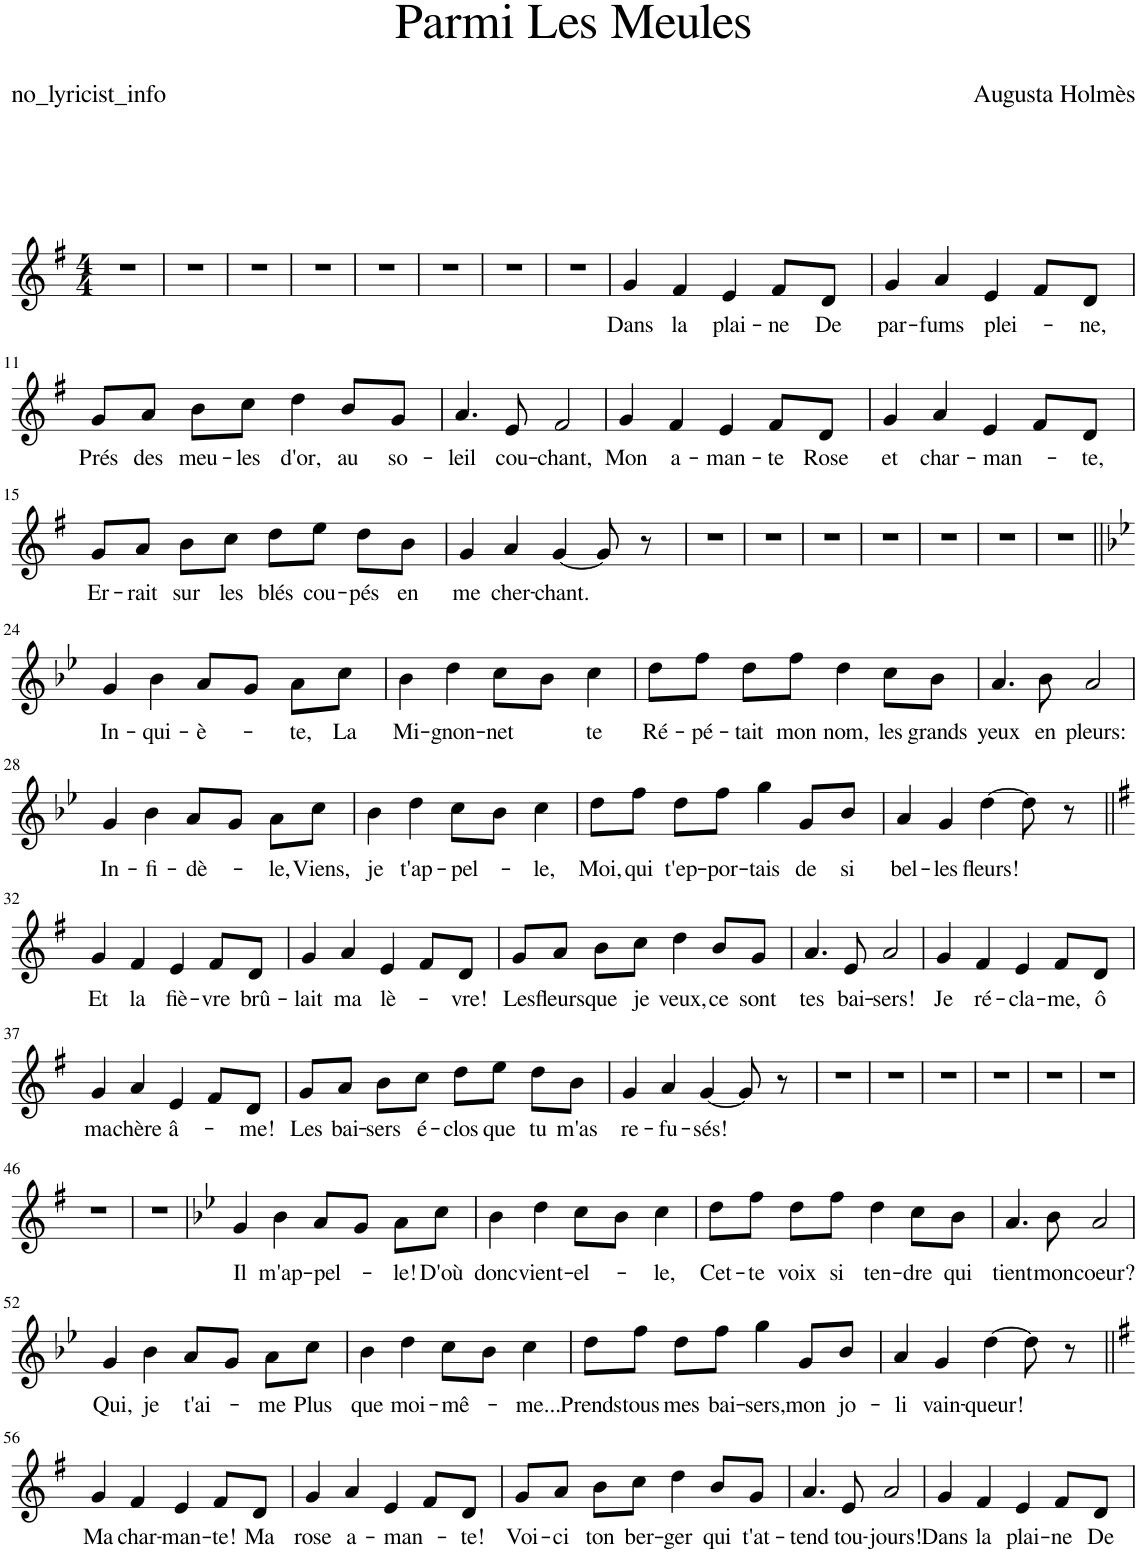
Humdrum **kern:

**kern	**text
*part1	*part1
*staff1	*staff1
*I"Piano	*
*I'Pno	*
*clefG2	*
*k[f#]	*
*M4/4	*
=1	=1
1r	.
=2	=2
1r	.
=3	=3
1r	.
=4	=4
1r	.
=5	=5
1r	.
=6	=6
1r	.
=7	=7
1r	.
=8	=8
1r	.
=9	=9
!	!LO:LY:b
4g/	Dans
!	!LO:LY:b
4f#/	la
!	!LO:LY:b
4e/	plai-
!	!LO:LY:b
8f#/L	-ne
!	!LO:LY:b
8d/J	De
=10	=10
!	!LO:LY:b
4g/	par-
!	!LO:LY:b
4a/	-fums
!	!LO:LY:b
4e/	plei-
8f#/L	.
!	!LO:LY:b
8d/J	-ne,
!!LO:LB:g=z
=11	=11
!	!LO:LY:b
8g/L	Prés
!	!LO:LY:b
8a/J	des
!	!LO:LY:b
8b\L	meu-
!	!LO:LY:b
8cc\J	-les
!	!LO:LY:b
4dd\	d'or,
!	!LO:LY:b
8b/L	au
!	!LO:LY:b
8g/J	so-
=12	=12
!	!LO:LY:b
4.a/	-leil
!	!LO:LY:b
8e/	cou-
!	!LO:LY:b
2f#/	-chant,
=13	=13
!	!LO:LY:b
4g/	Mon
!	!LO:LY:b
4f#/	a-
!	!LO:LY:b
4e/	-man-
!	!LO:LY:b
8f#/L	-te
!	!LO:LY:b
8d/J	Rose
=14	=14
!	!LO:LY:b
4g/	et
!	!LO:LY:b
4a/	char-
!	!LO:LY:b
4e/	-man-
8f#/L	.
!	!LO:LY:b
8d/J	-te,
!!LO:LB:g=z
=15	=15
!	!LO:LY:b
8g/L	Er-
!	!LO:LY:b
8a/J	-rait
!	!LO:LY:b
8b\L	sur
!	!LO:LY:b
8cc\J	les
!	!LO:LY:b
8dd\L	blés
!	!LO:LY:b
8ee\J	cou-
!	!LO:LY:b
8dd\L	-pés
!	!LO:LY:b
8b\J	en
=16	=16
!	!LO:LY:b
4g/	me
!	!LO:LY:b
4a/	cher-
!	!LO:LY:b
[4g/	-chant.
8g/]	.
8r	.
=17	=17
1r	.
=18	=18
1r	.
=19	=19
1r	.
=20	=20
1r	.
=21	=21
1r	.
=22	=22
1r	.
=23	=23
1r	.
!!LO:LB:g=z
=24||	=24||
*k[b-e-]	*
!	!LO:LY:b
4g/	In-
!	!LO:LY:b
4b-\	-qui-
!	!LO:LY:b
8a/L	-è-
8g/J	.
!	!LO:LY:b
8a\L	-te,
!	!LO:LY:b
8cc\J	La
=25	=25
!	!LO:LY:b
4b-\	Mi-
!	!LO:LY:b
4dd\	-gnon-
!	!LO:LY:b
8cc\L	-net
8b-\J	.
!	!LO:LY:b
4cc\	-te
=26	=26
!	!LO:LY:b
8dd\L	Ré-
!	!LO:LY:b
8ff\J	-pé-
!	!LO:LY:b
8dd\L	-tait
!	!LO:LY:b
8ff\J	mon
!	!LO:LY:b
4dd\	nom,
!	!LO:LY:b
8cc\L	les
!	!LO:LY:b
8b-\J	grands
=27	=27
!	!LO:LY:b
4.a/	yeux
!	!LO:LY:b
8b-\	en
!	!LO:LY:b
2a/	pleurs:
!!LO:LB:g=z
=28	=28
!	!LO:LY:b
4g/	In-
!	!LO:LY:b
4b-\	-fi-
!	!LO:LY:b
8a/L	-dè-
8g/J	.
!	!LO:LY:b
8a\L	-le,
!	!LO:LY:b
8cc\J	Viens,
=29	=29
!	!LO:LY:b
4b-\	je
!	!LO:LY:b
4dd\	t'ap-
!	!LO:LY:b
8cc\L	-pel-
8b-\J	.
!	!LO:LY:b
4cc\	-le,
=30	=30
!	!LO:LY:b
8dd\L	Moi,
!	!LO:LY:b
8ff\J	qui
!	!LO:LY:b
8dd\L	t'ep-
!	!LO:LY:b
8ff\J	-por-
!	!LO:LY:b
4gg\	-tais
!	!LO:LY:b
8g/L	de
!	!LO:LY:b
8b-/J	si
=31	=31
!	!LO:LY:b
4a/	bel-
!	!LO:LY:b
4g/	-les
!	!LO:LY:b
[4dd\	fleurs!
8dd\]	.
8r	.
!!LO:LB:g=z
=32||	=32||
*k[f#]	*
!	!LO:LY:b
4g/	Et
!	!LO:LY:b
4f#/	la
!	!LO:LY:b
4e/	fiè-
!	!LO:LY:b
8f#/L	-vre
!	!LO:LY:b
8d/J	brû-
=33	=33
!	!LO:LY:b
4g/	-lait
!	!LO:LY:b
4a/	ma
!	!LO:LY:b
4e/	lè-
8f#/L	.
!	!LO:LY:b
8d/J	-vre!
=34	=34
!	!LO:LY:b
8g/L	Les
!	!LO:LY:b
8a/J	fleurs
!	!LO:LY:b
8b\L	que
!	!LO:LY:b
8cc\J	je
!	!LO:LY:b
4dd\	veux,
!	!LO:LY:b
8b/L	ce
!	!LO:LY:b
8g/J	sont
=35	=35
!	!LO:LY:b
4.a/	tes
!	!LO:LY:b
8e/	bai-
!	!LO:LY:b
2a/	-sers!
=36	=36
!	!LO:LY:b
4g/	Je
!	!LO:LY:b
4f#/	ré-
!	!LO:LY:b
4e/	-cla-
!	!LO:LY:b
8f#/L	-me,
!	!LO:LY:b
8d/J	ô
!!LO:LB:g=z
=37	=37
!	!LO:LY:b
4g/	ma
!	!LO:LY:b
4a/	chère
!	!LO:LY:b
4e/	â-
8f#/L	.
!	!LO:LY:b
8d/J	-me!
=38	=38
!	!LO:LY:b
8g/L	Les
!	!LO:LY:b
8a/J	bai-
!	!LO:LY:b
8b\L	-sers
!	!LO:LY:b
8cc\J	é-
!	!LO:LY:b
8dd\L	-clos
!	!LO:LY:b
8ee\J	que
!	!LO:LY:b
8dd\L	tu
!	!LO:LY:b
8b\J	m'as
=39	=39
!	!LO:LY:b
4g/	re-
!	!LO:LY:b
4a/	-fu-
!	!LO:LY:b
[4g/	-sés!
8g/]	.
8r	.
=40	=40
1r	.
=41	=41
1r	.
=42	=42
1r	.
=43	=43
1r	.
=44	=44
1r	.
=45	=45
1r	.
!!LO:LB:g=z
=46	=46
1r	.
=47	=47
1r	.
=48	=48
*k[b-e-]	*
!	!LO:LY:b
4g/	Il
!	!LO:LY:b
4b-\	m'ap-
!	!LO:LY:b
8a/L	-pel-
8g/J	.
!	!LO:LY:b
8a\L	-le!
!	!LO:LY:b
8cc\J	D'où
=49	=49
!	!LO:LY:b
4b-\	donc
!	!LO:LY:b
4dd\	vient-
!	!LO:LY:b
8cc\L	-el-
8b-\J	.
!	!LO:LY:b
4cc\	-le,
=50	=50
!	!LO:LY:b
8dd\L	Cet-
!	!LO:LY:b
8ff\J	-te
!	!LO:LY:b
8dd\L	voix
!	!LO:LY:b
8ff\J	si
!	!LO:LY:b
4dd\	ten-
!	!LO:LY:b
8cc\L	-dre
!	!LO:LY:b
8b-\J	qui
=51	=51
!	!LO:LY:b
4.a/	tient
!	!LO:LY:b
8b-\	mon
!	!LO:LY:b
2a/	coeur?
!!LO:LB:g=z
=52	=52
!	!LO:LY:b
4g/	Qui,
!	!LO:LY:b
4b-\	je
!	!LO:LY:b
8a/L	t'ai-
8g/J	.
!	!LO:LY:b
8a\L	-me
!	!LO:LY:b
8cc\J	Plus
=53	=53
!	!LO:LY:b
4b-\	que
!	!LO:LY:b
4dd\	moi-
!	!LO:LY:b
8cc\L	-mê-
8b-\J	.
!	!LO:LY:b
4cc\	-me...
=54	=54
!	!LO:LY:b
8dd\L	Prends
!	!LO:LY:b
8ff\J	tous
!	!LO:LY:b
8dd\L	mes
!	!LO:LY:b
8ff\J	bai-
!	!LO:LY:b
4gg\	-sers,
!	!LO:LY:b
8g/L	mon
!	!LO:LY:b
8b-/J	jo-
=55	=55
!	!LO:LY:b
4a/	-li
!	!LO:LY:b
4g/	vain-
!	!LO:LY:b
[4dd\	-queur!
8dd\]	.
8r	.
!!LO:LB:g=z
=56||	=56||
*k[f#]	*
!	!LO:LY:b
4g/	Ma
!	!LO:LY:b
4f#/	char-
!	!LO:LY:b
4e/	-man-
!	!LO:LY:b
8f#/L	-te!
!	!LO:LY:b
8d/J	Ma
=57	=57
!	!LO:LY:b
4g/	rose
!	!LO:LY:b
4a/	a-
!	!LO:LY:b
4e/	-man-
8f#/L	.
!	!LO:LY:b
8d/J	-te!
=58	=58
!	!LO:LY:b
8g/L	Voi-
!	!LO:LY:b
8a/J	-ci
!	!LO:LY:b
8b\L	ton
!	!LO:LY:b
8cc\J	ber-
!	!LO:LY:b
4dd\	-ger
!	!LO:LY:b
8b/L	qui
!	!LO:LY:b
8g/J	t'at-
=59	=59
!	!LO:LY:b
4.a/	-tend
!	!LO:LY:b
8e/	tou-
!	!LO:LY:b
2a/	-jours!
=60	=60
!	!LO:LY:b
4g/	Dans
!	!LO:LY:b
4f#/	la
!	!LO:LY:b
4e/	plai-
!	!LO:LY:b
8f#/L	-ne
!	!LO:LY:b
8d/J	De
=	=
*-	*-
